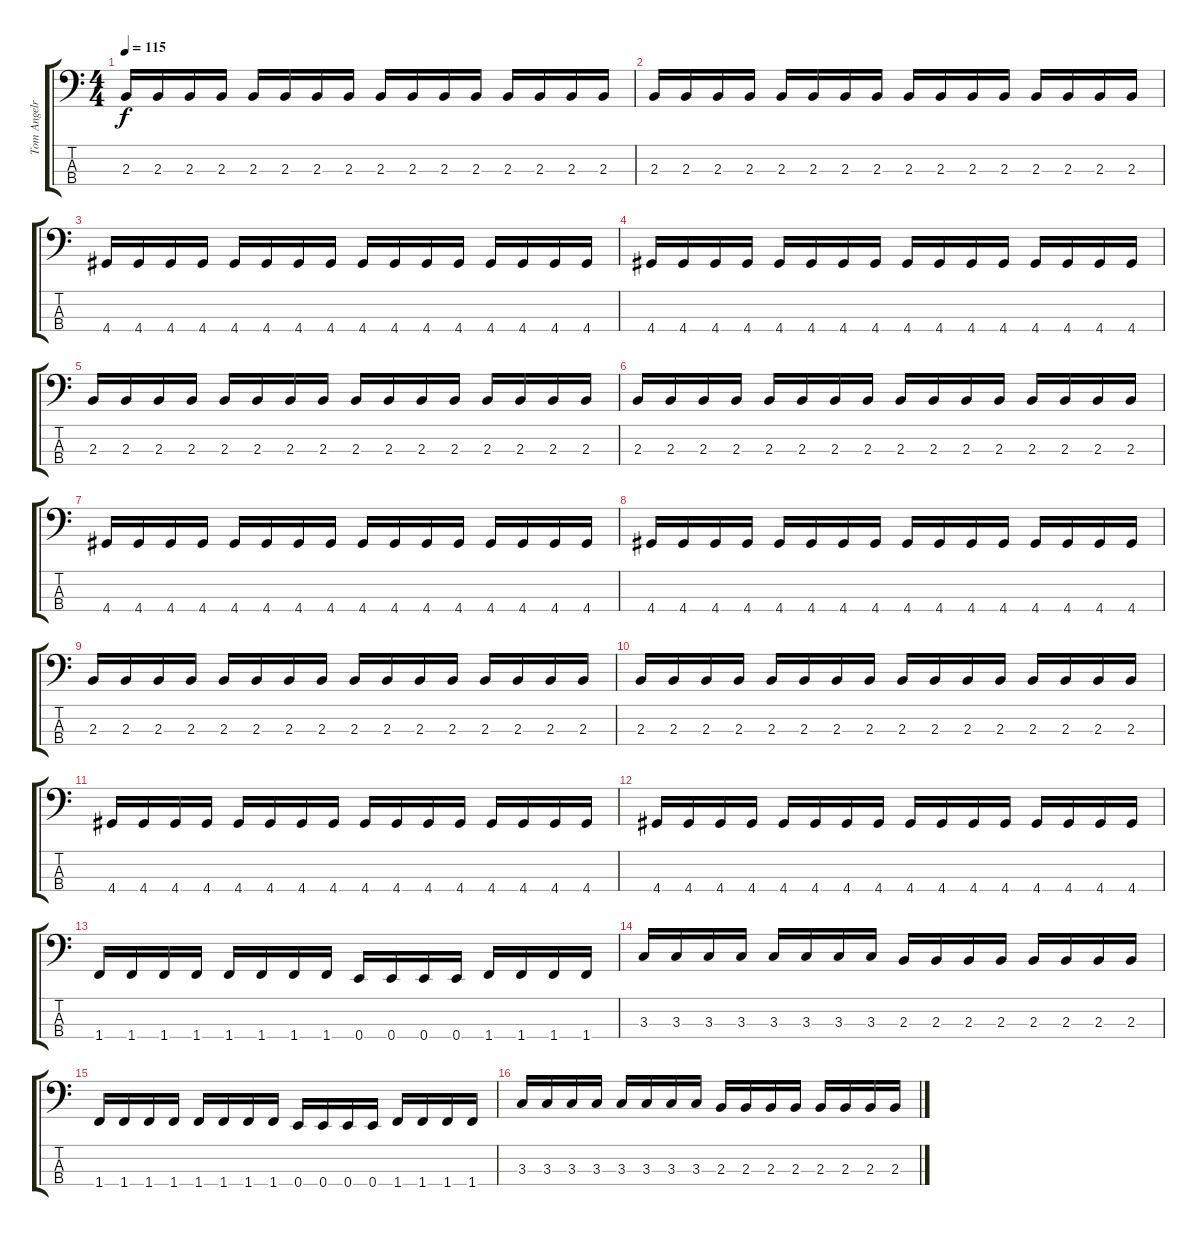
\track ("Tom Angelripper (Bass)" "Tom Angelr") {instrument electricbasspick}
\staff {score tabs}
\tuning (G2 D2 A1 E1) {hide}
\ts (4 4)
\tempo 115
\clef f4
\ks c
2.3.16{dy f} 2.3.16 2.3.16 2.3.16 2.3.16 2.3.16 2.3.16 2.3.16 2.3.16 2.3.16 2.3.16 2.3.16 2.3.16 2.3.16 2.3.16 2.3.16 |
2.3.16 2.3.16 2.3.16 2.3.16 2.3.16 2.3.16 2.3.16 2.3.16 2.3.16 2.3.16 2.3.16 2.3.16 2.3.16 2.3.16 2.3.16 2.3.16 |
4.4.16 4.4.16 4.4.16 4.4.16 4.4.16 4.4.16 4.4.16 4.4.16 4.4.16 4.4.16 4.4.16 4.4.16 4.4.16 4.4.16 4.4.16 4.4.16 |
4.4.16 4.4.16 4.4.16 4.4.16 4.4.16 4.4.16 4.4.16 4.4.16 4.4.16 4.4.16 4.4.16 4.4.16 4.4.16 4.4.16 4.4.16 4.4.16 |
2.3.16 2.3.16 2.3.16 2.3.16 2.3.16 2.3.16 2.3.16 2.3.16 2.3.16 2.3.16 2.3.16 2.3.16 2.3.16 2.3.16 2.3.16 2.3.16 |
2.3.16 2.3.16 2.3.16 2.3.16 2.3.16 2.3.16 2.3.16 2.3.16 2.3.16 2.3.16 2.3.16 2.3.16 2.3.16 2.3.16 2.3.16 2.3.16 |
4.4.16 4.4.16 4.4.16 4.4.16 4.4.16 4.4.16 4.4.16 4.4.16 4.4.16 4.4.16 4.4.16 4.4.16 4.4.16 4.4.16 4.4.16 4.4.16 |
4.4.16 4.4.16 4.4.16 4.4.16 4.4.16 4.4.16 4.4.16 4.4.16 4.4.16 4.4.16 4.4.16 4.4.16 4.4.16 4.4.16 4.4.16 4.4.16 |
2.3.16 2.3.16 2.3.16 2.3.16 2.3.16 2.3.16 2.3.16 2.3.16 2.3.16 2.3.16 2.3.16 2.3.16 2.3.16 2.3.16 2.3.16 2.3.16 |
2.3.16 2.3.16 2.3.16 2.3.16 2.3.16 2.3.16 2.3.16 2.3.16 2.3.16 2.3.16 2.3.16 2.3.16 2.3.16 2.3.16 2.3.16 2.3.16 |
4.4.16 4.4.16 4.4.16 4.4.16 4.4.16 4.4.16 4.4.16 4.4.16 4.4.16 4.4.16 4.4.16 4.4.16 4.4.16 4.4.16 4.4.16 4.4.16 |
4.4.16 4.4.16 4.4.16 4.4.16 4.4.16 4.4.16 4.4.16 4.4.16 4.4.16 4.4.16 4.4.16 4.4.16 4.4.16 4.4.16 4.4.16 4.4.16 |
1.4.16 1.4.16 1.4.16 1.4.16 1.4.16 1.4.16 1.4.16 1.4.16 0.4.16 0.4.16 0.4.16 0.4.16 1.4.16 1.4.16 1.4.16 1.4.16 |
3.3.16 3.3.16 3.3.16 3.3.16 3.3.16 3.3.16 3.3.16 3.3.16 2.3.16 2.3.16 2.3.16 2.3.16 2.3.16 2.3.16 2.3.16 2.3.16 |
1.4.16 1.4.16 1.4.16 1.4.16 1.4.16 1.4.16 1.4.16 1.4.16 0.4.16 0.4.16 0.4.16 0.4.16 1.4.16 1.4.16 1.4.16 1.4.16 |
3.3.16 3.3.16 3.3.16 3.3.16 3.3.16 3.3.16 3.3.16 3.3.16 2.3.16 2.3.16 2.3.16 2.3.16 2.3.16 2.3.16 2.3.16 2.3.16
